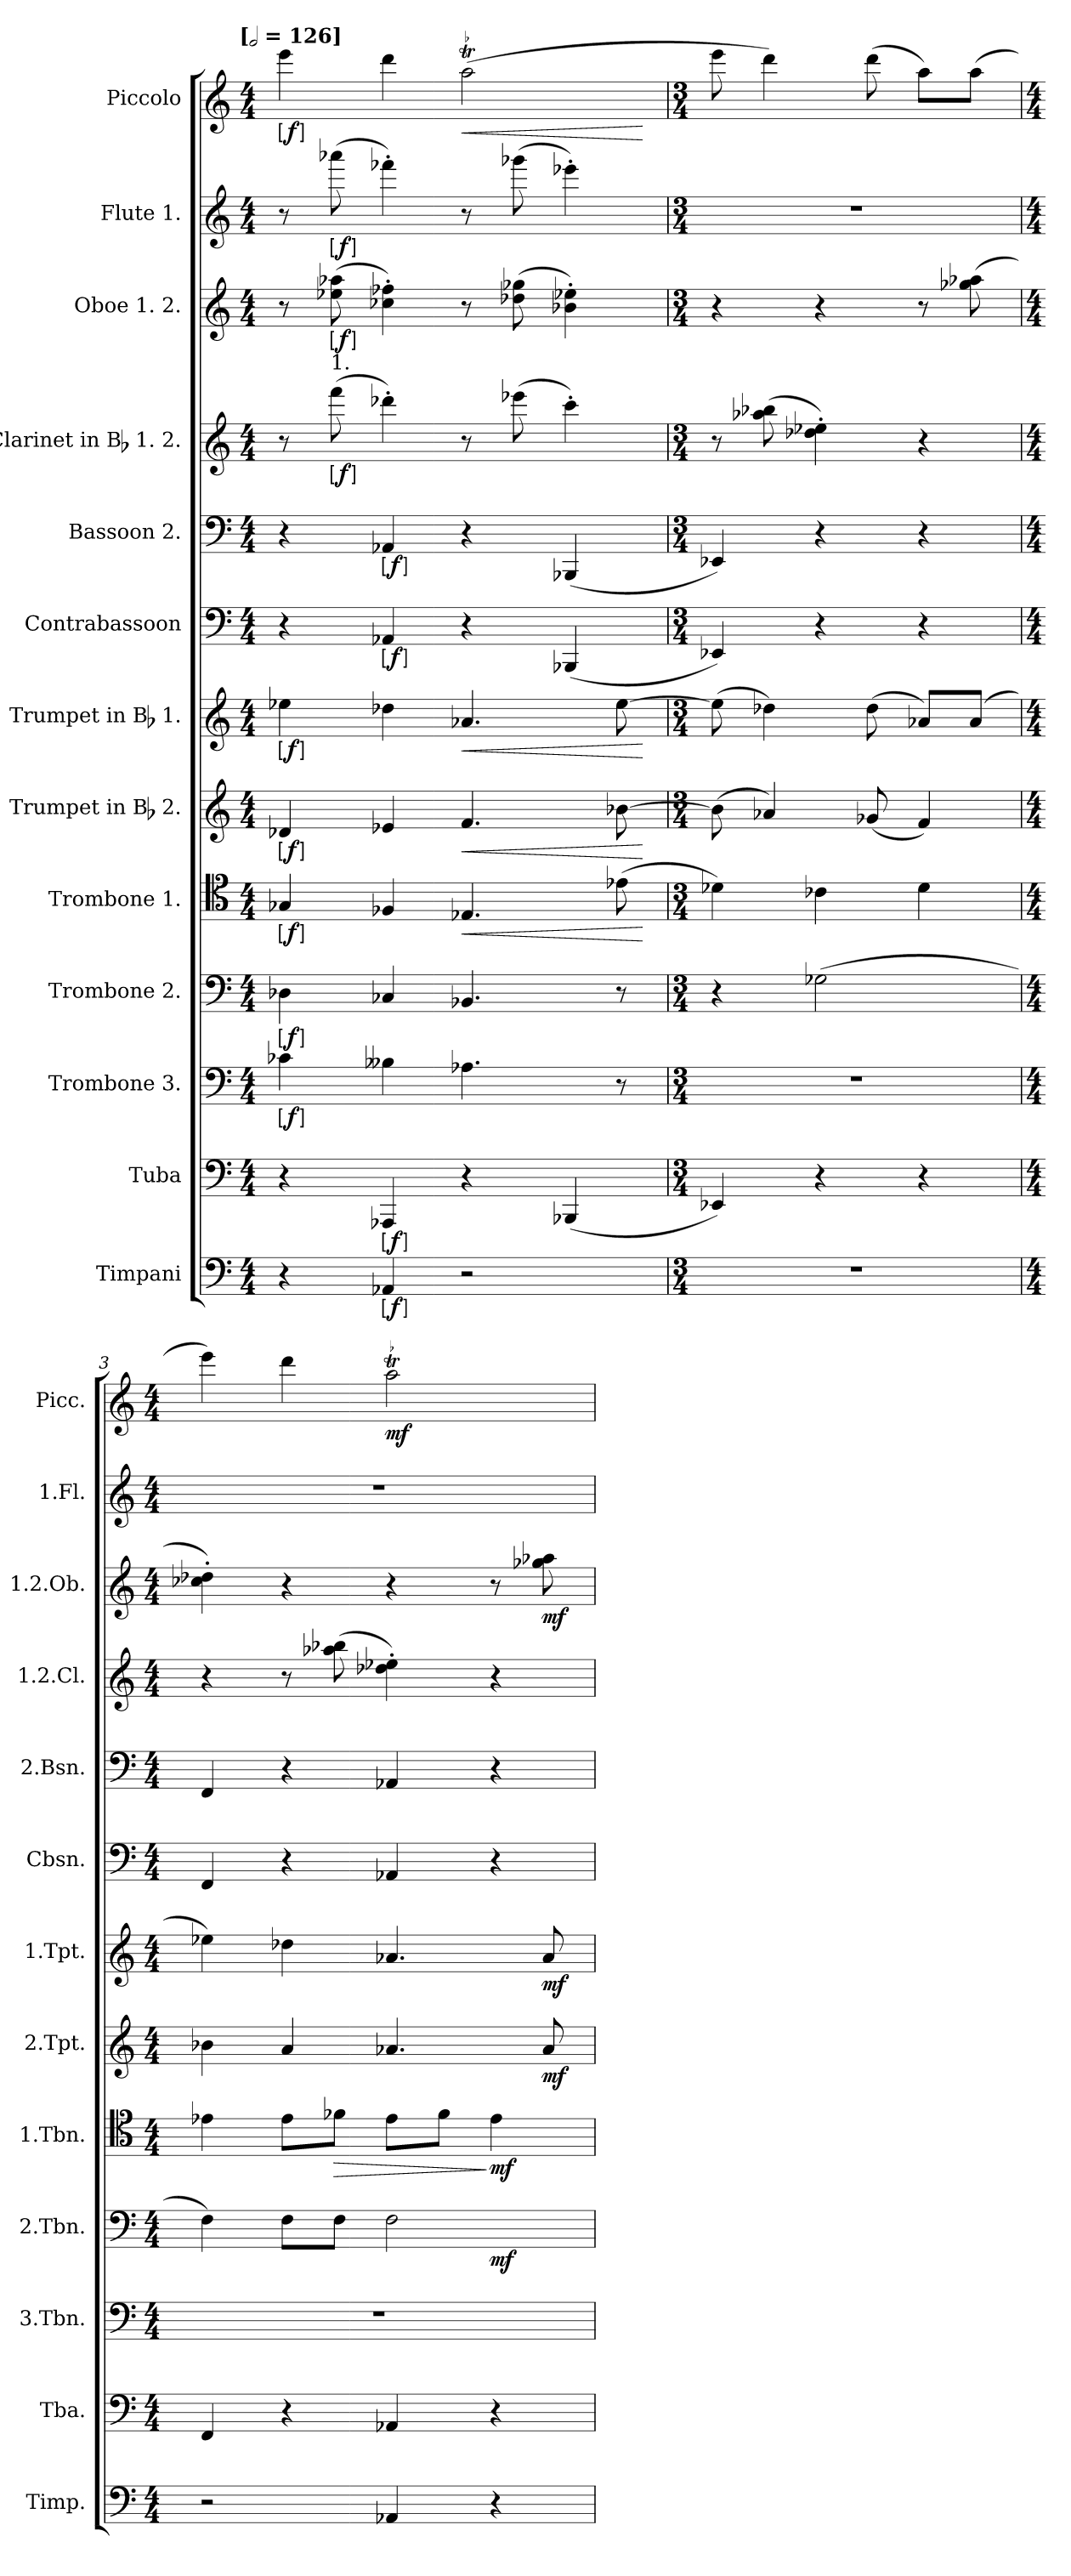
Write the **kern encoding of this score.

**kern	**dynam	**kern	**dynam	**kern	**dynam	**kern	**dynam	**kern	**dynam	**kern	**dynam	**kern	**dynam	**kern	**dynam	**kern	**dynam	**kern	**dynam	**kern	**dynam	**kern	**dynam	**kern	**dynam
*part13	*part13	*part12	*part12	*part11	*part11	*part10	*part10	*part9	*part9	*part8	*part8	*part7	*part7	*part6	*part6	*part5	*part5	*part4	*part4	*part3	*part3	*part2	*part2	*part1	*part1
*staff13	*staff13	*staff12	*staff12	*staff11	*staff11	*staff10	*staff10	*staff9	*staff9	*staff8	*staff8	*staff7	*staff7	*staff6	*staff6	*staff5	*staff5	*staff4	*staff4	*staff3	*staff3	*staff2	*staff2	*staff1	*staff1
*I"Timpani	*	*I"Tuba	*	*I"Trombone 3.	*	*I"Trombone 2.	*	*I"Trombone 1.	*	*I"Trumpet in Bb 2.	*	*I"Trumpet in Bb 1.	*	*I"Contrabassoon	*	*I"Bassoon 2.	*	*I"Clarinet in Bb 1. 2.	*	*I"Oboe 1. 2.	*	*I"Flute 1.	*	*I"Piccolo	*
*I'Timp.	*	*I'Tba.	*	*I'3.Tbn.	*	*I'2.Tbn.	*	*I'1.Tbn.	*	*I'2.Tpt.	*	*I'1.Tpt.	*	*I'Cbsn.	*	*I'2.Bsn.	*	*I'1.2.Cl.	*	*I'1.2.Ob.	*	*I'1.Fl.	*	*I'Picc.	*
*clefF4	*	*clefF4	*	*clefF4	*	*clefF4	*	*clefC4	*	*clefG2	*	*clefG2	*	*clefF4	*	*clefF4	*	*clefG2	*	*clefG2	*	*clefG2	*	*clefG2	*
*	*	*	*	*	*	*	*	*	*	*ITrd1c2	*	*ITrd1c2	*	*ITrd7c12	*	*	*	*ITrd1c2	*	*	*	*	*	*ITrd-7c-12	*
*k[]	*	*k[]	*	*k[]	*	*k[]	*	*k[]	*	*k[b-e-]	*	*k[b-e-]	*	*k[]	*	*k[]	*	*k[b-e-]	*	*k[]	*	*k[]	*	*k[]	*
!!LO:TX:omd:t=[[half] = 126]
*M4/4	*	*M4/4	*	*M4/4	*	*M4/4	*	*M4/4	*	*M4/4	*	*M4/4	*	*M4/4	*	*M4/4	*	*M4/4	*	*M4/4	*	*M4/4	*	*M4/4	*
*MM252	*	*MM252	*	*MM252	*	*MM252	*	*MM252	*	*MM252	*	*MM252	*	*MM252	*	*MM252	*	*MM252	*	*MM252	*	*MM252	*	*MM252	*
=1	=1	=1	=1	=1	=1	=1	=1	=1	=1	=1	=1	=1	=1	=1	=1	=1	=1	=1	=1	=1	=1	=1	=1	=1	=1
!	!	!	!	!	!LO:DY:ed=brack	!	!LO:DY:ed=brack	!	!LO:DY:ed=brack	!	!LO:DY:ed=brack	!	!LO:DY:ed=brack	!	!	!	!	!	!	!	!	!	!	!	!LO:DY:ed=brack
4r	.	4r	.	4c-Xi	f	4D-X	f	4G-Xi	f	4c-Xi	f	4dd-X	f	4r	.	4r	.	8r	.	8r	.	8r	.	4eeeei	f
!	!	!	!	!	!	!	!	!	!	!	!	!	!	!	!	!	!	!LO:TX:a:t=1.	!	!	!	!	!	!	!
!	!	!	!	!	!	!	!	!	!	!	!	!	!	!	!	!	!	!	!LO:DY:ed=brack	!	!LO:DY:ed=brack	!	!LO:DY:ed=brack	!	!
.	.	.	.	.	.	.	.	.	.	.	.	.	.	.	.	.	.	(8eee-	f	(8ee-X 8aa-X	f	(8aaa-X	f	.	.
!	!LO:DY:ed=brack	!	!LO:DY:ed=brack	!	!	!	!	!	!	!	!	!	!	!	!LO:DY:ed=brack	!	!LO:DY:ed=brack	!	!	!	!	!	!	!	!
4AA-X	f	4AAA-X	f	4B--X	.	4C-X	.	4F-X	.	4d-X	.	4cc-X	.	4AAA-X	f	4AA-X	f	4ccc-X')	.	4cc-X' 4ff-X')	.	4fff-X')	.	4dddd	.
!	!	!	!	!	!	!	!	!	!LO:HP:b	!	!LO:HP:b	!	!LO:HP:b	!	!	!	!	!	!	!	!	!	!	!LO:TR:acc=-	!LO:HP:b
2r	.	4r	.	4.A-X	.	4.BB-X	.	4.E-X	<	4.e-	<	4.g-X	<	4r	.	4r	.	8r	.	8r	.	8r	.	(2aaaT<	<
.	.	.	.	.	.	.	.	.	.	.	.	.	.	.	.	.	.	(8ddd-X	.	(8dd-X 8gg-X	.	(8ggg-X	.	.	.
.	.	(4BBB-X	.	.	.	.	.	.	.	.	.	.	.	(4BBBB-X	.	(4BBB-X	.	4bb-')	.	4b-X' 4ee-X')	.	4eee-X')	.	.	.
.	.	.	.	8r	.	8r	.	(8e-X	.	[8a-X	.	[8dd-	.	.	.	.	.	.	.	.	.	.	.	.	.
.	.	.	.	.	.	.	.	.	[	.	[	.	[	.	.	.	.	.	.	.	.	.	.	.	[
=2	=2	=2	=2	=2	=2	=2	=2	=2	=2	=2	=2	=2	=2	=2	=2	=2	=2	=2	=2	=2	=2	=2	=2	=2	=2
*M3/4	*	*M3/4	*	*M3/4	*	*M3/4	*	*M3/4	*	*M3/4	*	*M3/4	*	*M3/4	*	*M3/4	*	*M3/4	*	*M3/4	*	*M3/4	*	*M3/4	*
4%3r	.	4EE-X)	.	4%3r	.	4r	.	4d-X)	.	(8a-]	.	(8dd-]	.	4EEE-X)	.	4EE-X)	.	8r	.	4r	.	4%3r	.	8eeee	.
.	.	.	.	.	.	.	.	.	.	4g-X)	.	4cc-X)	.	.	.	.	.	(8gg-X 8aa-X	.	.	.	.	.	4dddd)	.
.	.	4r	.	.	.	(2G-X	.	4c-X	.	.	.	.	.	4r	.	4r	.	4cc-X' 4dd-X')	.	4r	.	.	.	.	.
.	.	.	.	.	.	.	.	.	.	(8f-X	.	(8cc-	.	.	.	.	.	.	.	.	.	.	.	(8dddd	.
.	.	4r	.	.	.	.	.	4d-	.	4e-)	.	8g-XL)	.	4r	.	4r	.	4r	.	8r	.	.	.	8aaaL)	.
.	.	.	.	.	.	.	.	.	.	.	.	(8g-J	.	.	.	.	.	.	.	(8gg-X 8aa-X	.	.	.	(8aaaJ	.
=3	=3	=3	=3	=3	=3	=3	=3	=3	=3	=3	=3	=3	=3	=3	=3	=3	=3	=3	=3	=3	=3	=3	=3	=3	=3
*M4/4	*	*M4/4	*	*M4/4	*	*M4/4	*	*M4/4	*	*M4/4	*	*M4/4	*	*M4/4	*	*M4/4	*	*M4/4	*	*M4/4	*	*M4/4	*	*M4/4	*
*	*	*	*	*	*	*^	*	*	*	*	*	*	*	*	*	*	*	*	*	*	*	*	*	*	*
2r	.	4FF	.	1r	.	4F)	2.ryy	.	4e-X	.	4a-X	.	4dd-X)	.	4FFF	.	4FF	.	4r	.	4cc-X' 4dd-X')	.	1r	.	4eeee)	.
.	.	4r	.	.	.	8FL	.	.	8e-L	.	4g	.	4cc-X	.	4r	.	4r	.	8r	.	4r	.	.	.	4dddd	.
!	!	!	!	!	!	!	!	!	!	!LO:HP:b	!	!	!	!	!	!	!	!	!	!	!	!	!	!	!	!
.	.	.	.	.	.	8FJ	.	.	8f-XJ	>	.	.	.	.	.	.	.	.	(8gg-X 8aa-X	.	.	.	.	.	.	.
!	!	!	!	!	!	!	!	!	!	!	!	!	!	!	!	!	!	!	!	!	!	!	!	!	!LO:TR:acc=-	!
4AA-X	.	4AA-X	.	.	.	2F	.	.	8e-L	.	4.g-X	.	4.g-X	.	4AAA-X	.	4AA-X	.	4cc-X' 4dd-X')	.	4r	.	.	.	2aaaT<	mf
.	.	.	.	.	.	.	.	.	8f-J	.	.	.	.	.	.	.	.	.	.	.	.	.	.	.	.	.
4r	.	4r	.	.	.	.	4ryy	mf	4e-	] mf	.	.	.	.	4r	.	4r	.	4r	.	8r	.	.	.	.	.
.	.	.	.	.	.	.	.	.	.	.	8g-	mf	8g-	mf	.	.	.	.	.	.	8gg-X 8aa-X	mf	.	.	.	.
*	*	*	*	*	*	*v	*v	*	*	*	*	*	*	*	*	*	*	*	*	*	*	*	*	*	*	*
=	=	=	=	=	=	=	=	=	=	=	=	=	=	=	=	=	=	=	=	=	=	=	=	=	=
*-	*-	*-	*-	*-	*-	*-	*-	*-	*-	*-	*-	*-	*-	*-	*-	*-	*-	*-	*-	*-	*-	*-	*-	*-	*-
